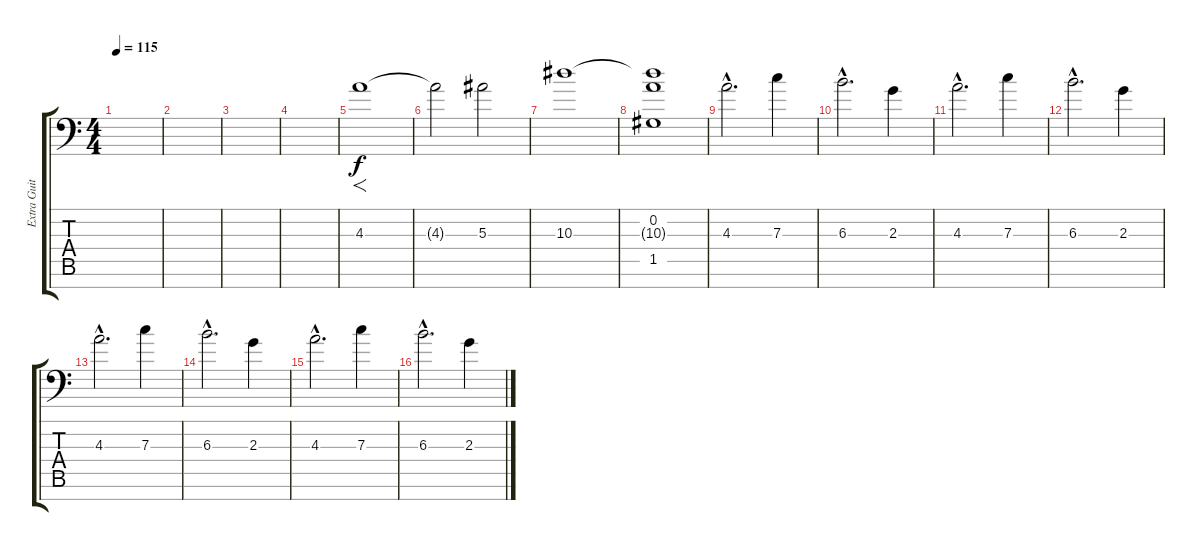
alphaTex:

\track ("Extra Guitar (Munky/Head's part)" "Extra Guit") {instrument distortionguitar}
\staff {score tabs}
\tuning (D4 A3 F3 C3 G2 D2 A1) {hide}
\ts (4 4)
\tempo 115
\clef f4
\ks c
|
|
|
|
4.3.1{f} |
4.3{t}.2 5.3.2 |
10.3.1 |
(0.2 10.3{t} 1.5).1 |
4.3{hac}.2{d} 7.3.4 |
6.3{hac}.2{d} 2.3.4 |
4.3{hac}.2{d} 7.3.4 |
6.3{hac}.2{d} 2.3.4 |
4.3{hac}.2{d} 7.3.4 |
6.3{hac}.2{d} 2.3.4 |
4.3{hac}.2{d} 7.3.4 |
6.3{hac}.2{d} 2.3.4
